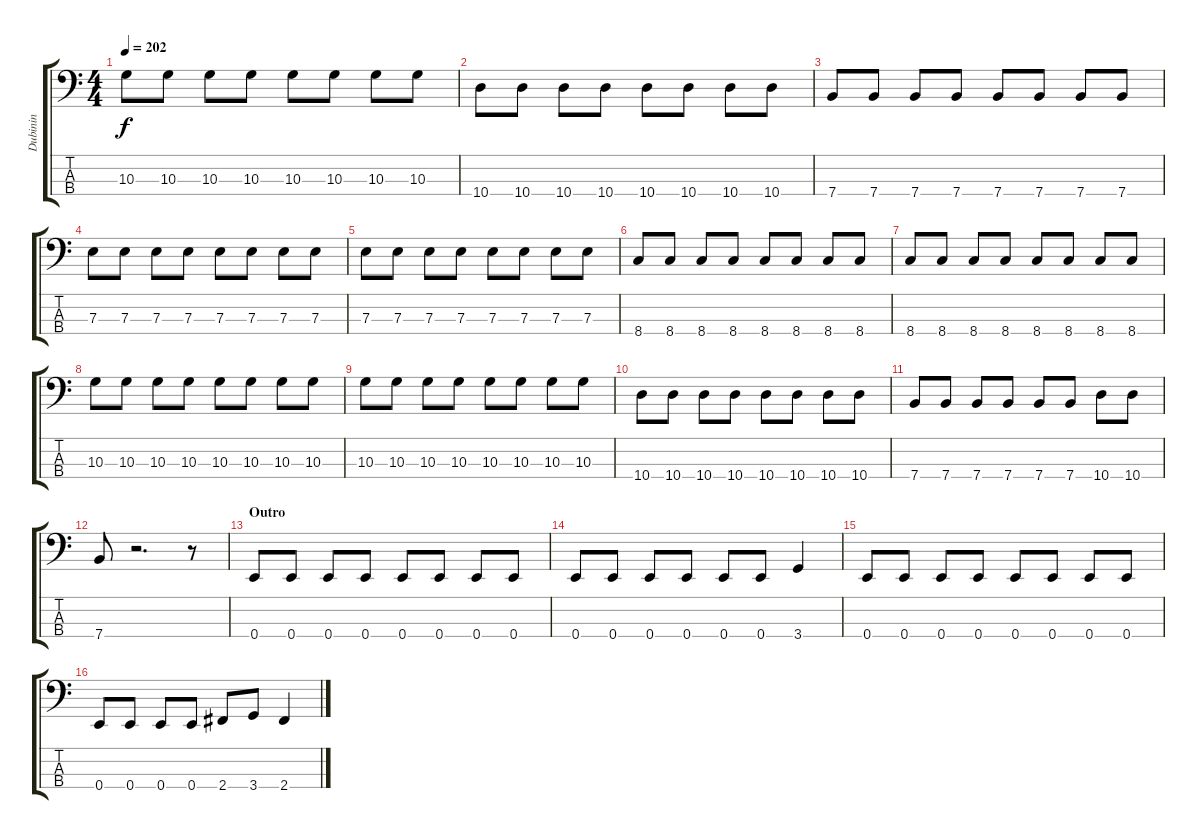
\track ("Dubinin" "Dubinin") {instrument electricbassfinger}
\staff {score tabs}
\tuning (G2 D2 A1 E1) {hide}
\ts (4 4)
\tempo 202
\clef f4
\ks c
10.3.8{dy f} 10.3.8 10.3.8 10.3.8 10.3.8 10.3.8 10.3.8 10.3.8 |
10.4.8 10.4.8 10.4.8 10.4.8 10.4.8 10.4.8 10.4.8 10.4.8 |
7.4.8 7.4.8 7.4.8 7.4.8 7.4.8 7.4.8 7.4.8 7.4.8 |
7.3.8 7.3.8 7.3.8 7.3.8 7.3.8 7.3.8 7.3.8 7.3.8 |
7.3.8 7.3.8 7.3.8 7.3.8 7.3.8 7.3.8 7.3.8 7.3.8 |
8.4.8 8.4.8 8.4.8 8.4.8 8.4.8 8.4.8 8.4.8 8.4.8 |
8.4.8 8.4.8 8.4.8 8.4.8 8.4.8 8.4.8 8.4.8 8.4.8 |
10.3.8 10.3.8 10.3.8 10.3.8 10.3.8 10.3.8 10.3.8 10.3.8 |
10.3.8 10.3.8 10.3.8 10.3.8 10.3.8 10.3.8 10.3.8 10.3.8 |
10.4.8 10.4.8 10.4.8 10.4.8 10.4.8 10.4.8 10.4.8 10.4.8 |
7.4.8 7.4.8 7.4.8 7.4.8 7.4.8 7.4.8 10.4.8 10.4.8 |
7.4.8 r.2{d} r.8 |
\section ("" "Outro")
0.4.8 0.4.8 0.4.8 0.4.8 0.4.8 0.4.8 0.4.8 0.4.8 |
0.4.8 0.4.8 0.4.8 0.4.8 0.4.8 0.4.8 3.4.4 |
0.4.8 0.4.8 0.4.8 0.4.8 0.4.8 0.4.8 0.4.8 0.4.8 |
0.4.8 0.4.8 0.4.8 0.4.8 2.4.8 3.4.8 2.4.4
